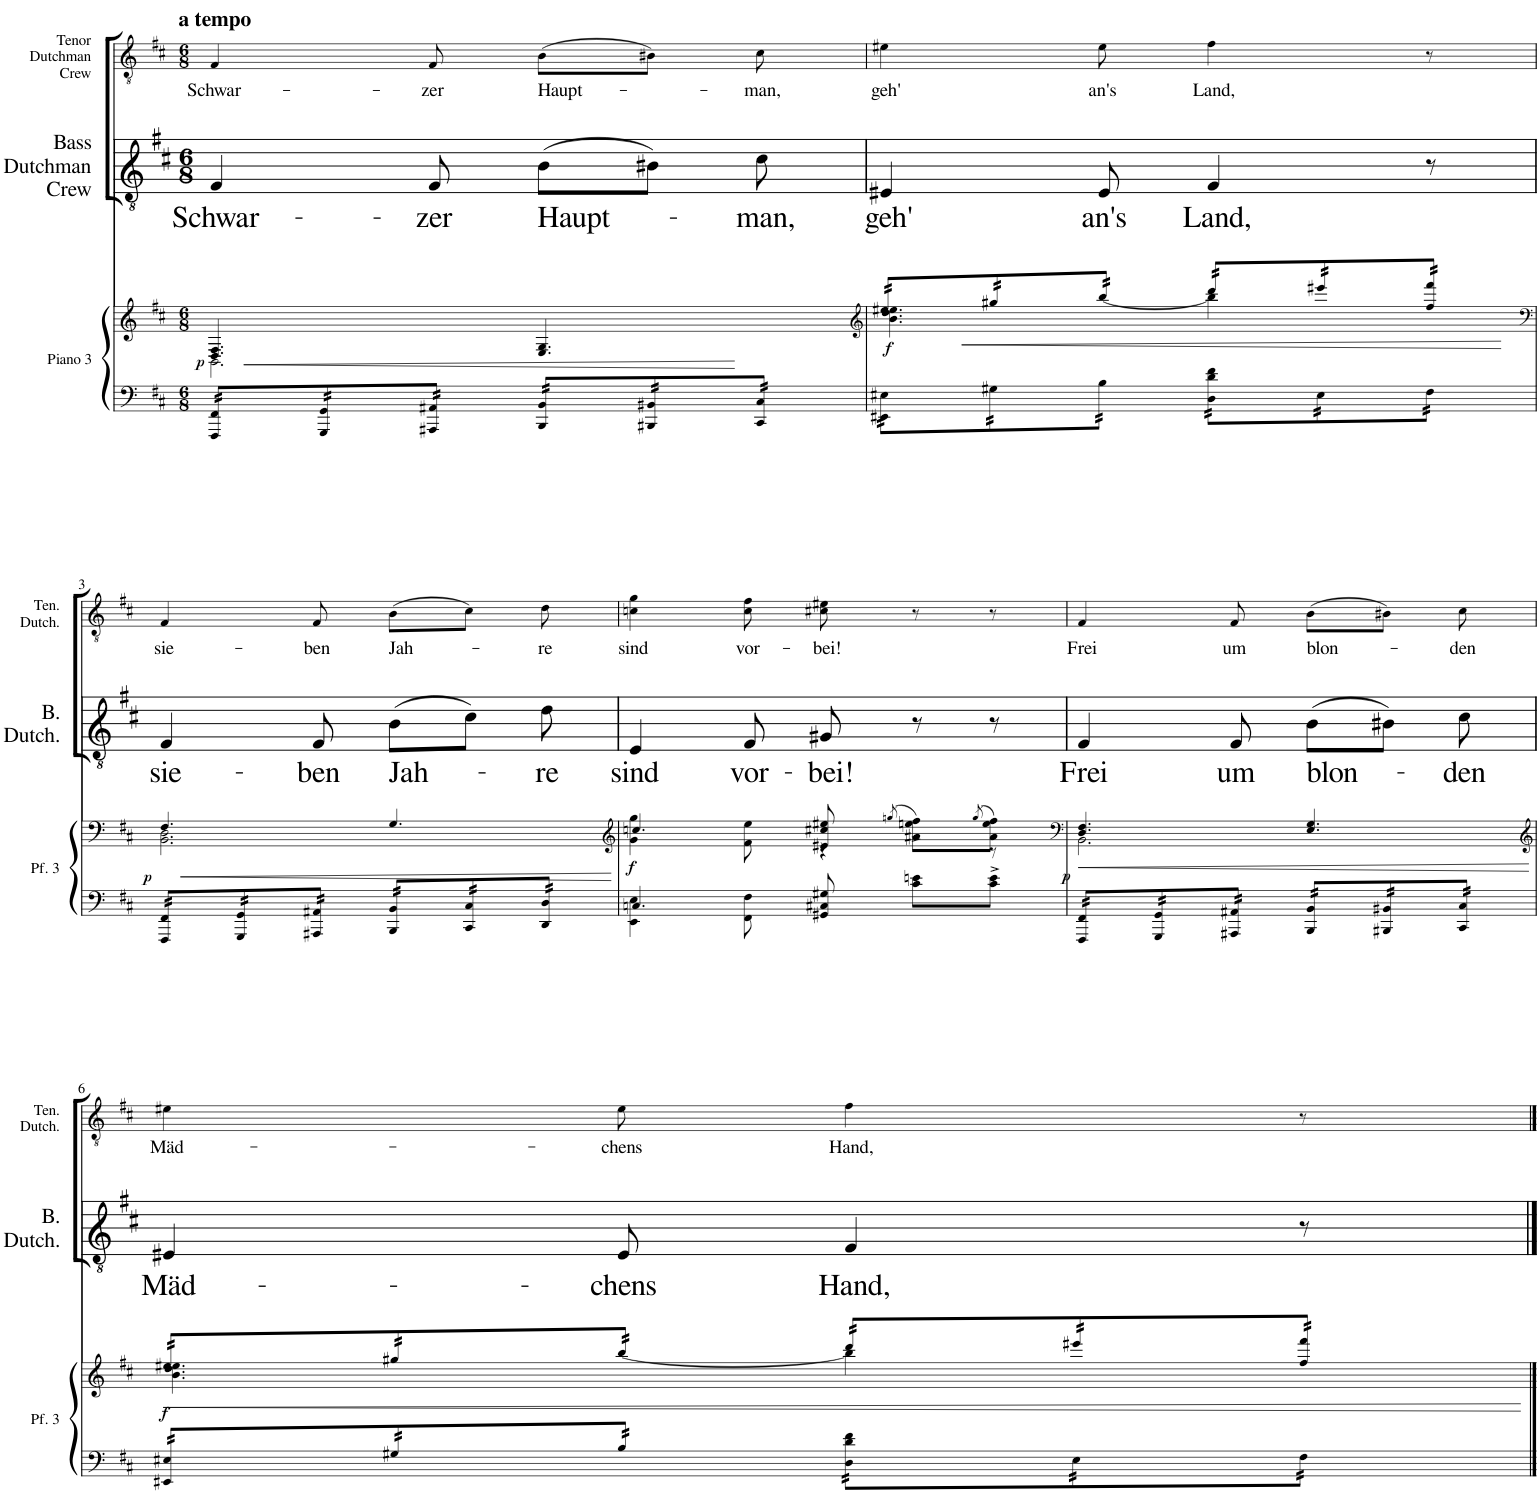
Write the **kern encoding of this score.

**kern	**kern	**dynam	**kern	**text	**kern	**text
*part3	*part3	*part3	*part2	*part2	*part1	*part1
*staff4	*staff3	*staff3/4	*staff2	*staff2	*staff1	*staff1
*I"Piano 3	*	*	*I"Bass Dutchman Crew	*	*I"Tenor Dutchman Crew	*
*	*	*	*I'B. Dutch.	*	*I'Ten. Dutch.	*
*stria5	*stria5	*	*	*	*stria5	*
*clefF4	*clefG2	*	*clefGv2	*	*clefGv2	*
*k[f#c#]	*k[f#c#]	*	*k[f#c#]	*	*k[f#c#]	*
*M6/8	*M6/8	*	*M6/8	*	*M6/8	*
=1	=1	=1	=1	=1	=1	=1
!	!	!	!	!	!LO:TX:a:t=Invisible notes, articulations, tempos, etc. are to provide better playback due to technology limitations and to reflect actual performance practice.	!
!	!	!	!	!	!LO:TX:a:B:t=a tempo	!
!	!	!LO:HP:b	!	!LO:LY:b	!	!LO:LY:b
*	*^	*	*	*	*	*
!	!	!	!LO:DY:n=1:b=2	!	!	!	!
*tremolo	*	*	*	*	*	*	*
32FFF#/ 32FF#/LLL	4.D/ 4.F#/	2.BB\	< p	4F#/	Schwar-	4F#/	Schwar-
32FFF#/ 32FF#/	.	.	.	.	.	.	.
32FFF#/ 32FF#/	.	.	.	.	.	.	.
32FFF#/ 32FF#/	.	.	.	.	.	.	.
32GGG/ 32GG/	.	.	.	.	.	.	.
32GGG/ 32GG/	.	.	.	.	.	.	.
32GGG/ 32GG/	.	.	.	.	.	.	.
32GGG/ 32GG/	.	.	.	.	.	.	.
!	!	!	!	!	!LO:LY:b	!	!LO:LY:b
32AAA#X/ 32AA#X/	.	.	.	8F#/	-zer	8F#/	-zer
32AAA#X/ 32AA#X/	.	.	.	.	.	.	.
32AAA#X/ 32AA#X/	.	.	.	.	.	.	.
32AAA#X/ 32AA#X/JJJ	.	.	.	.	.	.	.
!	!	!	!	!	!LO:LY:b	!	!LO:LY:b
32BBB/ 32BB/LLL	4.E/ 4.G/	.	.	(8B\L	Haupt-	(8B\L	Haupt-
32BBB/ 32BB/	.	.	.	.	.	.	.
32BBB/ 32BB/	.	.	.	.	.	.	.
32BBB/ 32BB/	.	.	.	.	.	.	.
32BBB#X/ 32BB#X/	.	.	.	8B#X\J)	.	8B#X\J)	.
32BBB#X/ 32BB#X/	.	.	.	.	.	.	.
32BBB#X/ 32BB#X/	.	.	.	.	.	.	.
32BBB#X/ 32BB#X/	.	.	.	.	.	.	.
!	!	!	!	!	!LO:LY:b	!	!LO:LY:b
32CC#/ 32C#/	.	.	.	8c#\	-man,	8c#\	-man,
32CC#/ 32C#/	.	.	.	.	.	.	.
32CC#/ 32C#/	.	.	.	.	.	.	.
32CC#/ 32C#/JJJ	.	.	.	.	.	.	.
*	*v	*v	*	*	*	*	*
.	.	[	.	.	.	.
=2	=2	=2	=2	=2	=2	=2
*	*clefG2	*	*	*	*	*
*	*^	*	*	*	*	*
!	!	!	!LO:DY:b=2	!	!LO:LY:b	!	!LO:LY:b
*	*tremolo	*	*	*	*	*	*
32EE#X\ 32E#X\LLL	32ee#X/LLL	4.b\ 4.dd\ 4.ee#X\	f	4E#X/	geh'	4e#X\	geh'
32EE#X\ 32E#X\	32ee#X/	.	.	.	.	.	.
32EE#X\ 32E#X\	32ee#X/	.	.	.	.	.	.
32EE#X\ 32E#X\	32ee#X/	.	.	.	.	.	.
!	!	!	!LO:HP:b	!	!	!	!
32G#X\	32gg#X/	.	<	.	.	.	.
32G#X\	32gg#X/	.	.	.	.	.	.
32G#X\	32gg#X/	.	.	.	.	.	.
32G#X\	32gg#X/	.	.	.	.	.	.
!	!	!	!	!	!LO:LY:b	!	!LO:LY:b
32B\	[<32bb/	.	.	8E#/	an's	8e#\	an's
32B\	32bb/	.	.	.	.	.	.
32B\	32bb/	.	.	.	.	.	.
32B\JJJ	32bb/JJJ	.	.	.	.	.	.
!	!	!	!	!	!LO:LY:b	!	!LO:LY:b
32D\ 32d\ 32f#\LLL	32ddd/LLL	4bb\]	.	4F#/	Land,	4f#\	Land,
32D\ 32d\ 32f#\	32ddd/	.	.	.	.	.	.
32D\ 32d\ 32f#\	32ddd/	.	.	.	.	.	.
32D\ 32d\ 32f#\	32ddd/	.	.	.	.	.	.
32E#\	32eee#X/	.	.	.	.	.	.
32E#\	32eee#X/	.	.	.	.	.	.
32E#\	32eee#X/	.	.	.	.	.	.
32E#\	32eee#X/	.	.	.	.	.	.
32F#\	32ff#/ 32fff#/	8ryy	.	8r	.	8r	.
32F#\	32ff#/ 32fff#/	.	.	.	.	.	.
32F#\	32ff#/ 32fff#/	.	.	.	.	.	.
32F#\JJJ	32ff#/ 32fff#/JJJ	.	.	.	.	.	.
*	*Xtremolo	*	*	*	*	*	*
*	*v	*v	*	*	*	*	*
.	.	[	.	.	.	.
!!LO:LB:g=z
=3	=3	=3	=3	=3	=3	=3
*	*clefF4	*	*	*	*	*
!	!	!LO:HP:b	!	!LO:LY:b	!	!LO:LY:b
*	*^	*	*	*	*	*
!	!	!	!LO:DY:n=1:b	!	!	!	!
32FFF#/ 32FF#/LLL	4.F#/	2.BB\ 2.D\	< p	4F#/	sie-	4F#/	sie-
32FFF#/ 32FF#/	.	.	.	.	.	.	.
32FFF#/ 32FF#/	.	.	.	.	.	.	.
32FFF#/ 32FF#/	.	.	.	.	.	.	.
32GGG/ 32GG/	.	.	.	.	.	.	.
32GGG/ 32GG/	.	.	.	.	.	.	.
32GGG/ 32GG/	.	.	.	.	.	.	.
32GGG/ 32GG/	.	.	.	.	.	.	.
!	!	!	!	!	!LO:LY:b	!	!LO:LY:b
32AAA#X/ 32AA#X/	.	.	.	8F#/	-ben	8F#/	-ben
32AAA#X/ 32AA#X/	.	.	.	.	.	.	.
32AAA#X/ 32AA#X/	.	.	.	.	.	.	.
32AAA#X/ 32AA#X/JJJ	.	.	.	.	.	.	.
!	!	!	!	!	!LO:LY:b	!	!LO:LY:b
32BBB/ 32BB/LLL	4.G/	.	.	(8B\L	Jah-	(8B\L	Jah-
32BBB/ 32BB/	.	.	.	.	.	.	.
32BBB/ 32BB/	.	.	.	.	.	.	.
32BBB/ 32BB/	.	.	.	.	.	.	.
32CC#/ 32C#/	.	.	.	8c#\J)	.	8c#\J)	.
32CC#/ 32C#/	.	.	.	.	.	.	.
32CC#/ 32C#/	.	.	.	.	.	.	.
32CC#/ 32C#/	.	.	.	.	.	.	.
!	!	!	!	!	!LO:LY:b	!	!LO:LY:b
32DD/ 32D/	.	.	.	8d\	-re	8d\	-re
32DD/ 32D/	.	.	.	.	.	.	.
32DD/ 32D/	.	.	.	.	.	.	.
32DD/ 32D/JJJ	.	.	.	.	.	.	.
*Xtremolo	*	*	*	*	*	*	*
*	*v	*v	*	*	*	*	*
.	.	[	.	.	.	.
=4	=4	=4	=4	=4	=4	=4
*	*clefG2	*	*	*	*	*
*^	*^	*	*	*	*	*
!	!	!	!	!LO:DY:b	!	!LO:LY:b	!	!LO:LY:b
4.Cn/	4EE\ 4E\	4.ccn/	4g\ 4gg\	f	4E/	sind	4cn\ 4g\	sind
!	!	!	!	!	!	!LO:LY:b	!	!LO:LY:b
.	8FF#\ 8F#\	.	8f#\ 8ee\	.	8F#/	vor-	8c\ 8f#\	vor-
!	!	!	!	!	!	!LO:LY:b	!	!LO:LY:b
8GG#X/ 8C#X/ 8G#X/	4.ryy	8e#X/ 8cc#X/ 8ee#X/	4r	.	8G#X/	-bei!	8c#X\ 8e#X\	-bei!
.	.	(8qggn/	.	.	.	.	.	.
8c#\^ 8en\^L	.	8a#X\ 8een\ 8ff#\L)	.	.	8r	.	8r	.
.	.	(8qgg/	.	.	.	.	.	.
8c#\^ 8e\^J	.	8a#\ 8ee\ 8ff#\J)	8r	.	8r	.	8r	.
*v	*v	*	*	*	*	*	*	*
=5	=5	=5	=5	=5	=5	=5	=5
*	*clefF4	*	*	*	*	*	*
!	!	!	!LO:HP:b	!	!LO:LY:b	!	!LO:LY:b
!	!	!	!LO:DY:n=1:b	!	!	!	!
*tremolo	*	*	*	*	*	*	*
32FFF#/ 32FF#/LLL	4.D/ 4.F#/	2.BB\	< p	4F#/	Frei	4F#/	Frei
32FFF#/ 32FF#/	.	.	.	.	.	.	.
32FFF#/ 32FF#/	.	.	.	.	.	.	.
32FFF#/ 32FF#/	.	.	.	.	.	.	.
32GGG/ 32GG/	.	.	.	.	.	.	.
32GGG/ 32GG/	.	.	.	.	.	.	.
32GGG/ 32GG/	.	.	.	.	.	.	.
32GGG/ 32GG/	.	.	.	.	.	.	.
!	!	!	!	!	!LO:LY:b	!	!LO:LY:b
32AAA#X/ 32AA#X/	.	.	.	8F#/	um	8F#/	um
32AAA#X/ 32AA#X/	.	.	.	.	.	.	.
32AAA#X/ 32AA#X/	.	.	.	.	.	.	.
32AAA#X/ 32AA#X/JJJ	.	.	.	.	.	.	.
!	!	!	!	!	!LO:LY:b	!	!LO:LY:b
32BBB/ 32BB/LLL	4.E/ 4.G/	.	.	(8B\L	blon-	(8B\L	blon-
32BBB/ 32BB/	.	.	.	.	.	.	.
32BBB/ 32BB/	.	.	.	.	.	.	.
32BBB/ 32BB/	.	.	.	.	.	.	.
32BBB#X/ 32BB#X/	.	.	.	8B#X\J)	.	8B#X\J)	.
32BBB#X/ 32BB#X/	.	.	.	.	.	.	.
32BBB#X/ 32BB#X/	.	.	.	.	.	.	.
32BBB#X/ 32BB#X/	.	.	.	.	.	.	.
!	!	!	!	!	!LO:LY:b	!	!LO:LY:b
32CC#/ 32C#/	.	.	.	8c#\	-den	8c#\	-den
32CC#/ 32C#/	.	.	.	.	.	.	.
32CC#/ 32C#/	.	.	.	.	.	.	.
32CC#/ 32C#/JJJ	.	.	.	.	.	.	.
*	*v	*v	*	*	*	*	*
.	.	[	.	.	.	.
!!LO:LB:g=z
=6	=6	=6	=6	=6	=6	=6
*	*clefG2	*	*	*	*	*
!	!	!LO:HP:b	!	!LO:LY:b	!	!LO:LY:b
*	*^	*	*	*	*	*
!	!	!	!LO:DY:n=1:b	!	!	!	!
*	*tremolo	*	*	*	*	*	*
32EE#X/ 32E#X/LLL	32ee#X/LLL	4.b\ 4.dd\ 4.ee#X\	< f	4E#X/	Mäd-	4e#X\	Mäd-
32EE#X/ 32E#X/	32ee#X/	.	.	.	.	.	.
32EE#X/ 32E#X/	32ee#X/	.	.	.	.	.	.
32EE#X/ 32E#X/	32ee#X/	.	.	.	.	.	.
32G#X/	32gg#X/	.	.	.	.	.	.
32G#X/	32gg#X/	.	.	.	.	.	.
32G#X/	32gg#X/	.	.	.	.	.	.
32G#X/	32gg#X/	.	.	.	.	.	.
!	!	!	!	!	!LO:LY:b	!	!LO:LY:b
32B/	[<32bb/	.	.	8E#/	-chens	8e#\	-chens
32B/	32bb/	.	.	.	.	.	.
32B/	32bb/	.	.	.	.	.	.
32B/JJJ	32bb/JJJ	.	.	.	.	.	.
!	!	!	!	!	!LO:LY:b	!	!LO:LY:b
32D\ 32d\ 32f#\LLL	32ddd/LLL	4bb\]	.	4F#/	Hand,	4f#\	Hand,
32D\ 32d\ 32f#\	32ddd/	.	.	.	.	.	.
32D\ 32d\ 32f#\	32ddd/	.	.	.	.	.	.
32D\ 32d\ 32f#\	32ddd/	.	.	.	.	.	.
32E#\	32eee#X/	.	.	.	.	.	.
32E#\	32eee#X/	.	.	.	.	.	.
32E#\	32eee#X/	.	.	.	.	.	.
32E#\	32eee#X/	.	.	.	.	.	.
32F#\	32ff#/ 32fff#/	8ryy	.	8r	.	8r	.
32F#\	32ff#/ 32fff#/	.	.	.	.	.	.
32F#\	32ff#/ 32fff#/	.	.	.	.	.	.
32F#\JJJ	32ff#/ 32fff#/JJJ	.	.	.	.	.	.
*	*Xtremolo	*	*	*	*	*	*
*Xtremolo	*	*	*	*	*	*	*
*	*v	*v	*	*	*	*	*
.	.	[	.	.	.	.
==	==	==	==	==	==	==
*-	*-	*-	*-	*-	*-	*-
